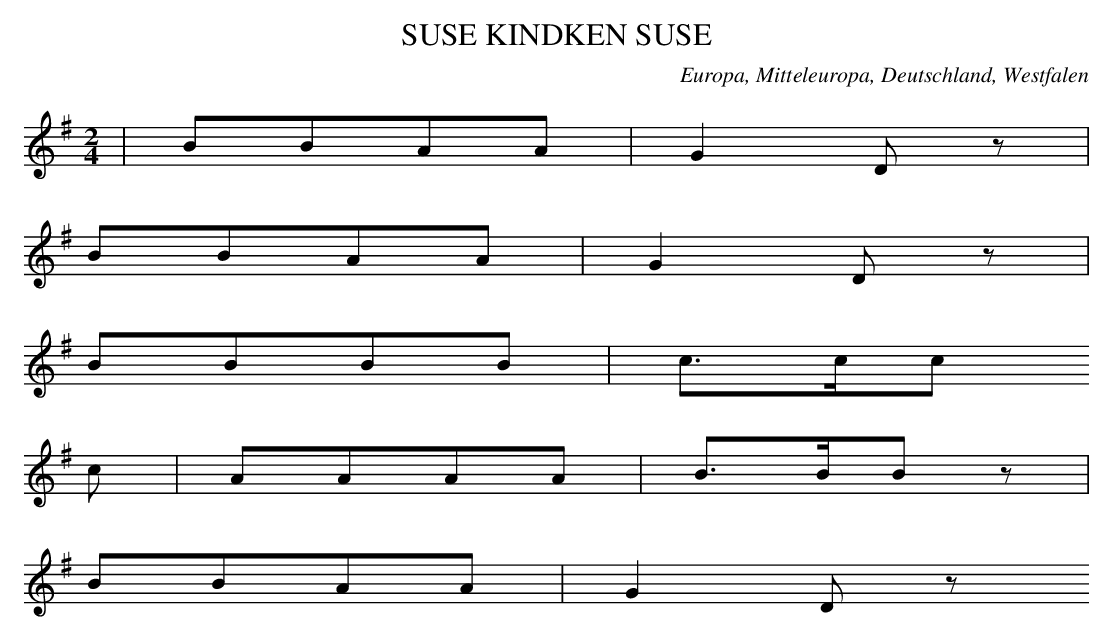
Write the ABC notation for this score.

X:1
T: SUSE KINDKEN SUSE
O: Europa, Mitteleuropa, Deutschland, Westfalen
M: 2/4
L: 1/16
K: G
 | B2B2A2A2 | G4D2z2 |
B2B2A2A2 | G4D2z2 |
B2B2B2B2 | c3cc2
c2 | A2A2A2A2 | B3BB2z2 |
B2B2A2A2 | G4D2z2
